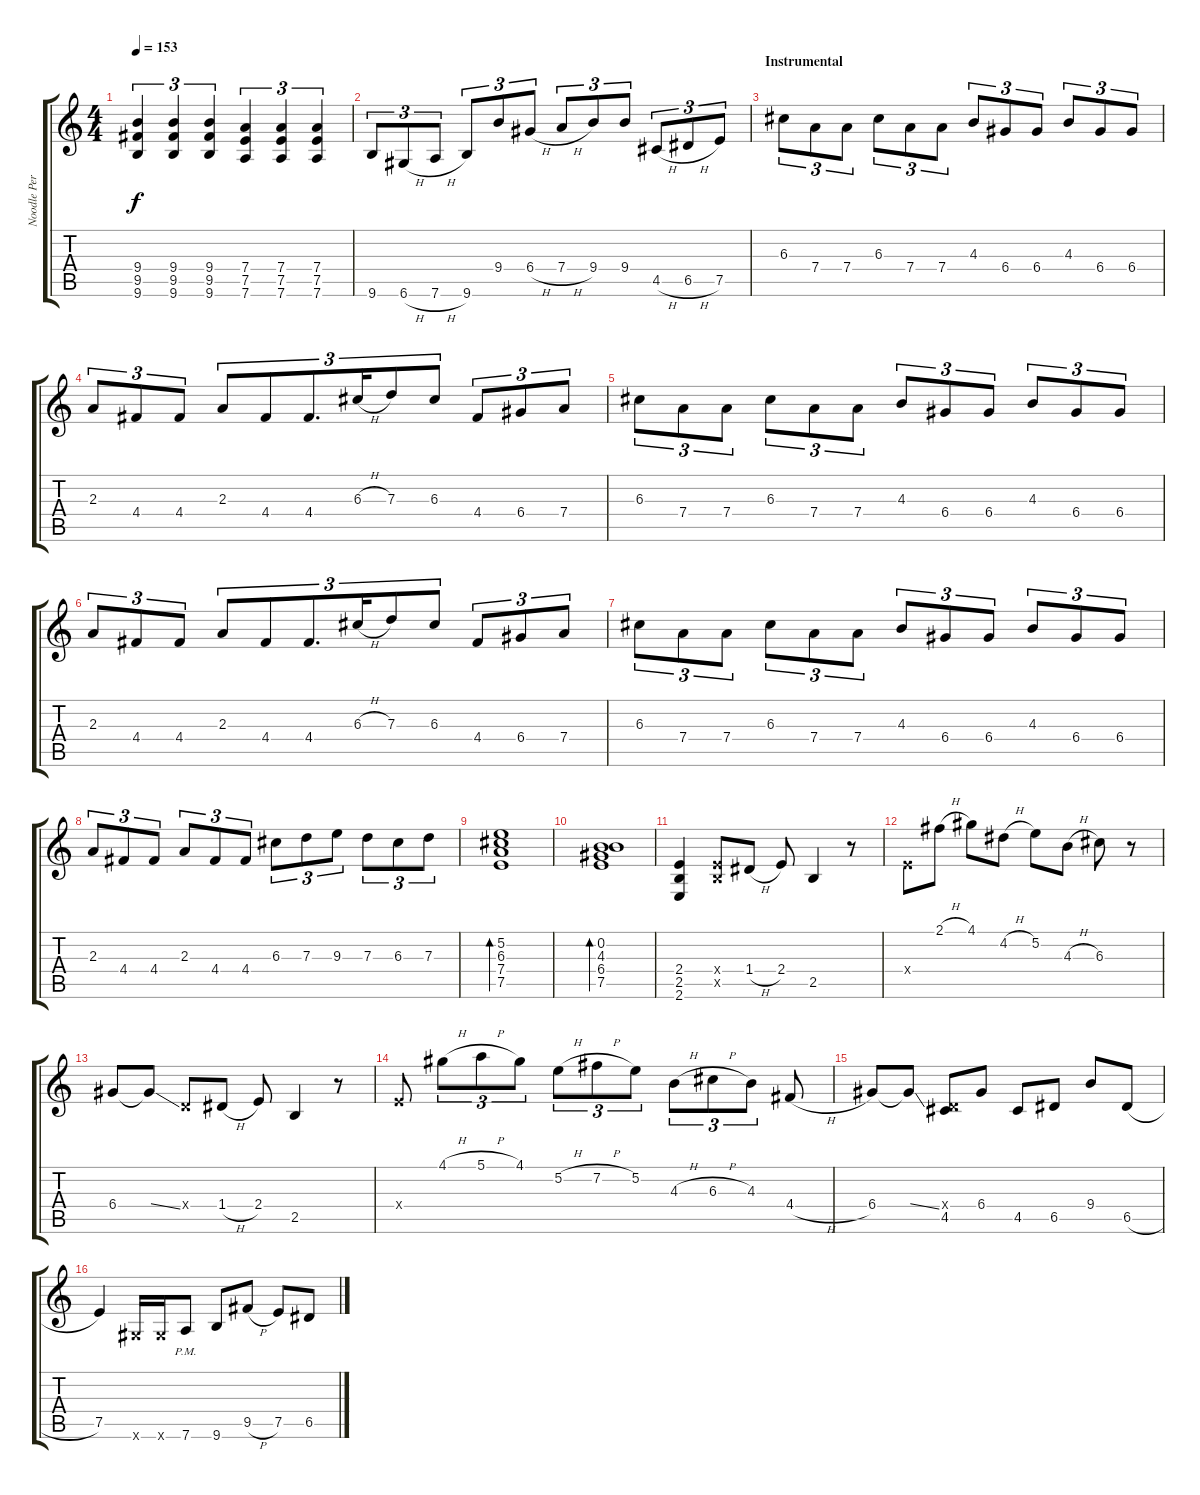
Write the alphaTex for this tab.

\track ("Noodle Perez" "Noodle Per") {instrument distortionguitar}
\staff {score tabs}
\tuning (E4 B3 G3 D3 A2 D2) {hide}
\ts (4 4)
\tempo 153
\clef g2
\ks c
(9.4 9.5 9.6).4{tu (3 2) dy f} (9.4 9.5 9.6).4{tu (3 2)} (9.4 9.5 9.6).4{tu (3 2)} (7.4 7.5 7.6).4{tu (3 2)} (7.4 7.5 7.6).4{tu (3 2)} (7.4 7.5 7.6).4{tu (3 2)} |
9.6.8{tu (3 2)} 6.6{h}.8{tu (3 2)} 7.6{h}.8{tu (3 2)} 9.6.8{tu (3 2)} 9.4.8{tu (3 2)} 6.4{h}.8{tu (3 2)} 7.4{h}.8{tu (3 2)} 9.4.8{tu (3 2)} 9.4.8{tu (3 2)} 4.5{h}.8{tu (3 2)} 6.5{h}.8{tu (3 2)} 7.5.8{tu (3 2)} |
\section ("" "Instrumental")
6.3.8{tu (3 2)} 7.4.8{tu (3 2)} 7.4.8{tu (3 2)} 6.3.8{tu (3 2)} 7.4.8{tu (3 2)} 7.4.8{tu (3 2)} 4.3.8{tu (3 2)} 6.4.8{tu (3 2)} 6.4.8{tu (3 2)} 4.3.8{tu (3 2)} 6.4.8{tu (3 2)} 6.4.8{tu (3 2)} |
2.3.8{tu (3 2)} 4.4.8{tu (3 2)} 4.4.8{tu (3 2)} 2.3.8{tu (3 2)} 4.4.8{tu (3 2)} 4.4.8{d tu (3 2)} 6.3{h}.16{tu (3 2)} 7.3.8{tu (3 2)} 6.3.8{tu (3 2)} 4.4.8{tu (3 2)} 6.4.8{tu (3 2)} 7.4.8{tu (3 2)} |
6.3.8{tu (3 2)} 7.4.8{tu (3 2)} 7.4.8{tu (3 2)} 6.3.8{tu (3 2)} 7.4.8{tu (3 2)} 7.4.8{tu (3 2)} 4.3.8{tu (3 2)} 6.4.8{tu (3 2)} 6.4.8{tu (3 2)} 4.3.8{tu (3 2)} 6.4.8{tu (3 2)} 6.4.8{tu (3 2)} |
2.3.8{tu (3 2)} 4.4.8{tu (3 2)} 4.4.8{tu (3 2)} 2.3.8{tu (3 2)} 4.4.8{tu (3 2)} 4.4.8{d tu (3 2)} 6.3{h}.16{tu (3 2)} 7.3.8{tu (3 2)} 6.3.8{tu (3 2)} 4.4.8{tu (3 2)} 6.4.8{tu (3 2)} 7.4.8{tu (3 2)} |
6.3.8{tu (3 2)} 7.4.8{tu (3 2)} 7.4.8{tu (3 2)} 6.3.8{tu (3 2)} 7.4.8{tu (3 2)} 7.4.8{tu (3 2)} 4.3.8{tu (3 2)} 6.4.8{tu (3 2)} 6.4.8{tu (3 2)} 4.3.8{tu (3 2)} 6.4.8{tu (3 2)} 6.4.8{tu (3 2)} |
2.3.8{tu (3 2)} 4.4.8{tu (3 2)} 4.4.8{tu (3 2)} 2.3.8{tu (3 2)} 4.4.8{tu (3 2)} 4.4.8{tu (3 2)} 6.3.8{tu (3 2)} 7.3.8{tu (3 2)} 9.3.8{tu (3 2)} 7.3.8{tu (3 2)} 6.3.8{tu (3 2)} 7.3.8{tu (3 2)} |
(5.2 6.3 7.4 7.5).1{bd 120} |
(0.2 4.3 6.4 7.5).1{bd 120} |
(2.4 2.5 2.6).4 (2.4{x} 2.5{x}).8 1.4{h}.8 2.4.8 2.5.4 r.8 |
2.4{x}.8 2.1{h}.8 4.1.8 4.2{h}.8 5.2.8 4.3{h}.8 6.3.8 r.8 |
6.4.8 6.4{ss t}.8 0.4{x}.8 1.4{h}.8 2.4.8 2.5.4 r.8 |
2.4{x}.8 4.1{h}.8{tu (3 2)} 5.1{h}.8{tu (3 2)} 4.1.8{tu (3 2)} 5.2{h}.8{tu (3 2)} 7.2{h}.8{tu (3 2)} 5.2.8{tu (3 2)} 4.3{h}.8{tu (3 2)} 6.3{h}.8{tu (3 2)} 4.3.8{tu (3 2)} 4.4{h}.8 |
6.4.8 6.4{ss t}.8 (0.4{x} 4.5).8 6.4.8 4.5.8 6.5.8 9.4.8 6.5{h}.8 |
7.5.4 6.6{x}.16 6.6{x}.16 7.6{pm}.8 9.6.8 9.5{h}.8 7.5.8 6.5{h}.8
